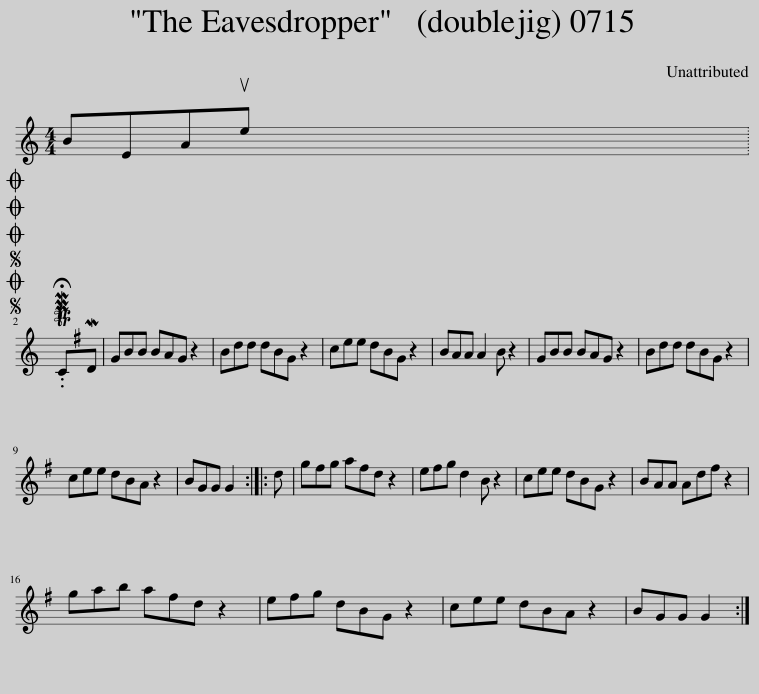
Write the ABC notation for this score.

X:1
L:1/8
M:4/4
I:linebreak $
K:C
V:1 treble
V:1
 BEAue x2002 |$SOSOOO .!fermata!PMTCMD | GBB BAG z2 | Bdd dBG z2 | cee dBG z2 | %5
 BAA A2 B z2 | GBB BAG z2 | Bdd dBG z2 |$ cee dBA z2 | BGG G2 :: %10
 d | g^fg afd z2 | e^fg d2 B z2 | cee dBG z2 | BAA Ad^f z2 |$ %15
 gab a^fd z2 | e^fg dBG z2 | cee dBA z2 | BGG G2 :| %19
